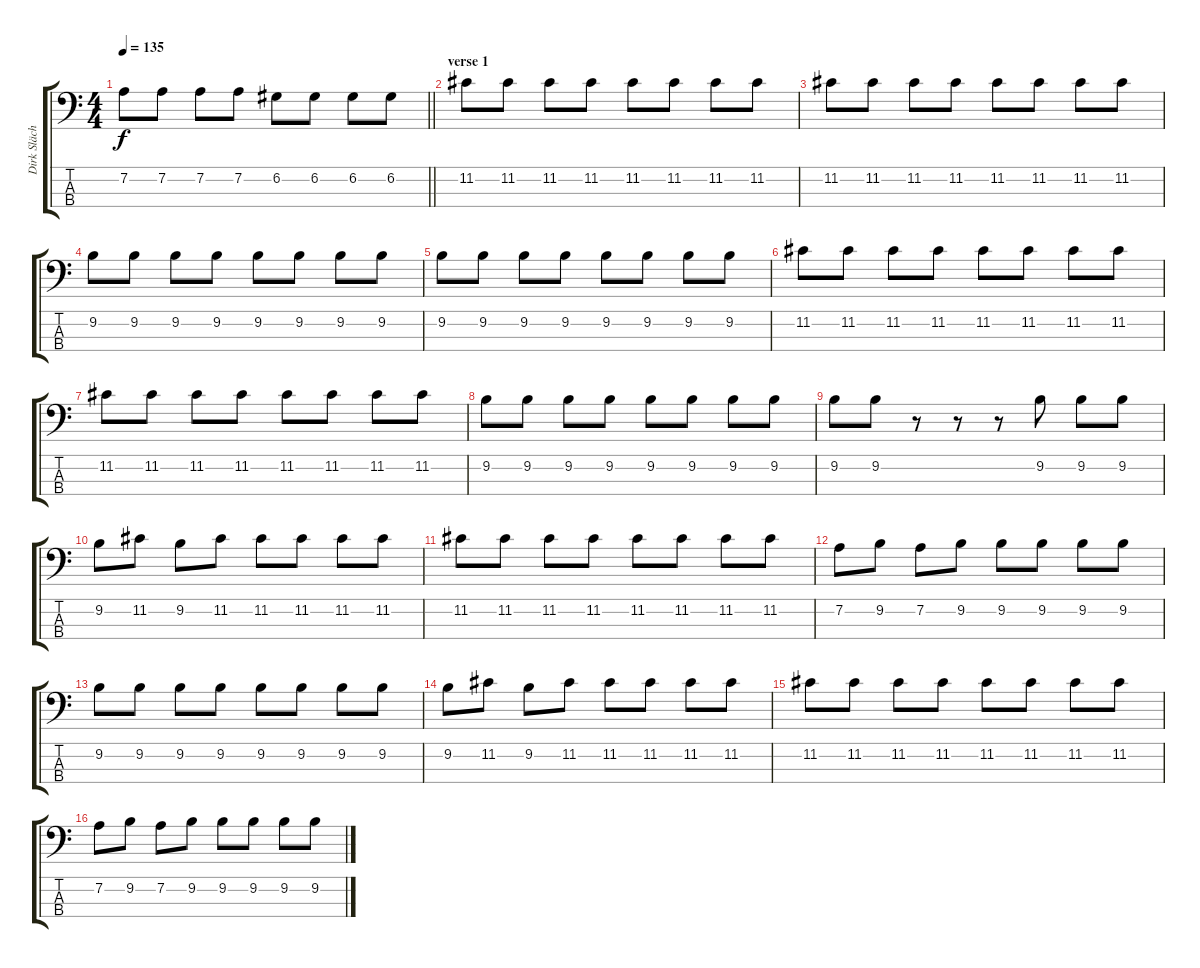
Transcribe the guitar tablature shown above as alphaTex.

\track ("Dirk Slächter" "Dirk Släch") {instrument electricbassfinger}
\staff {score tabs}
\tuning (G2 D2 A1 E1) {hide}
\ts (4 4)
\tempo 135
\clef f4
\barLineRight lightlight
\ks c
7.2.8{dy f} 7.2.8 7.2.8 7.2.8 6.2.8 6.2.8 6.2.8 6.2.8 |
\section ("" "verse 1")
11.2.8 11.2.8 11.2.8 11.2.8 11.2.8 11.2.8 11.2.8 11.2.8 |
11.2.8 11.2.8 11.2.8 11.2.8 11.2.8 11.2.8 11.2.8 11.2.8 |
9.2.8 9.2.8 9.2.8 9.2.8 9.2.8 9.2.8 9.2.8 9.2.8 |
9.2.8 9.2.8 9.2.8 9.2.8 9.2.8 9.2.8 9.2.8 9.2.8 |
11.2.8 11.2.8 11.2.8 11.2.8 11.2.8 11.2.8 11.2.8 11.2.8 |
11.2.8 11.2.8 11.2.8 11.2.8 11.2.8 11.2.8 11.2.8 11.2.8 |
9.2.8 9.2.8 9.2.8 9.2.8 9.2.8 9.2.8 9.2.8 9.2.8 |
9.2.8 9.2.8 r.8 r.8 r.8 9.2.8 9.2.8 9.2.8 |
9.2.8 11.2.8 9.2.8 11.2.8 11.2.8 11.2.8 11.2.8 11.2.8 |
11.2.8 11.2.8 11.2.8 11.2.8 11.2.8 11.2.8 11.2.8 11.2.8 |
7.2.8 9.2.8 7.2.8 9.2.8 9.2.8 9.2.8 9.2.8 9.2.8 |
9.2.8 9.2.8 9.2.8 9.2.8 9.2.8 9.2.8 9.2.8 9.2.8 |
9.2.8 11.2.8 9.2.8 11.2.8 11.2.8 11.2.8 11.2.8 11.2.8 |
11.2.8 11.2.8 11.2.8 11.2.8 11.2.8 11.2.8 11.2.8 11.2.8 |
7.2.8 9.2.8 7.2.8 9.2.8 9.2.8 9.2.8 9.2.8 9.2.8
